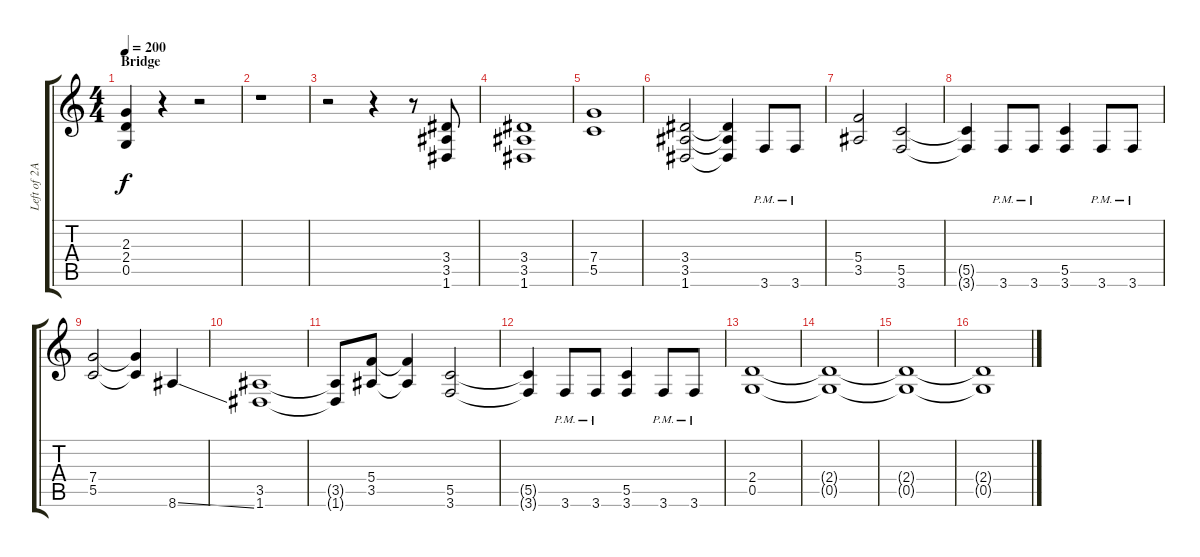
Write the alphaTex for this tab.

\track ("Left of 2A" "Left of 2A") {instrument distortionguitar}
\staff {score tabs}
\tuning (D4 A3 F3 C3 G2 D2) {hide}
\ts (4 4)
\section ("" "Bridge")
\tempo 200
\clef g2
\ks c
(2.3 2.4 0.5).4{dy f} r.4 r.2 |
r.1 |
r.2 r.4 r.8 (3.4 3.5 1.6).8 |
(3.4 3.5 1.6).1 |
(7.4 5.5).1 |
(3.4 3.5 1.6).2 (3.4{t} 3.5{t} 1.6{t}).4 3.6{pm}.8 3.6{pm}.8 |
(5.4 3.5).2 (5.5 3.6).2 |
(5.5{t} 3.6{t}).4 3.6{pm}.8 3.6{pm}.8 (5.5 3.6).4 3.6{pm}.8 3.6{pm}.8 |
(7.4 5.5).2 (7.4{t} 5.5{t}).4 8.6{ss}.4 |
(3.5 1.6).1 |
(3.5{t} 1.6{t}).8 (5.4 3.5).8 (5.4{t} 3.5{t}).4 (5.5 3.6).2 |
(5.5{t} 3.6{t}).4 3.6{pm}.8 3.6{pm}.8 (5.5 3.6).4 3.6{pm}.8 3.6{pm}.8 |
(2.4 0.5).1 |
(2.4{t} 0.5{t}).1 |
(2.4{t} 0.5{t}).1 |
(2.4{t} 0.5{t}).1
